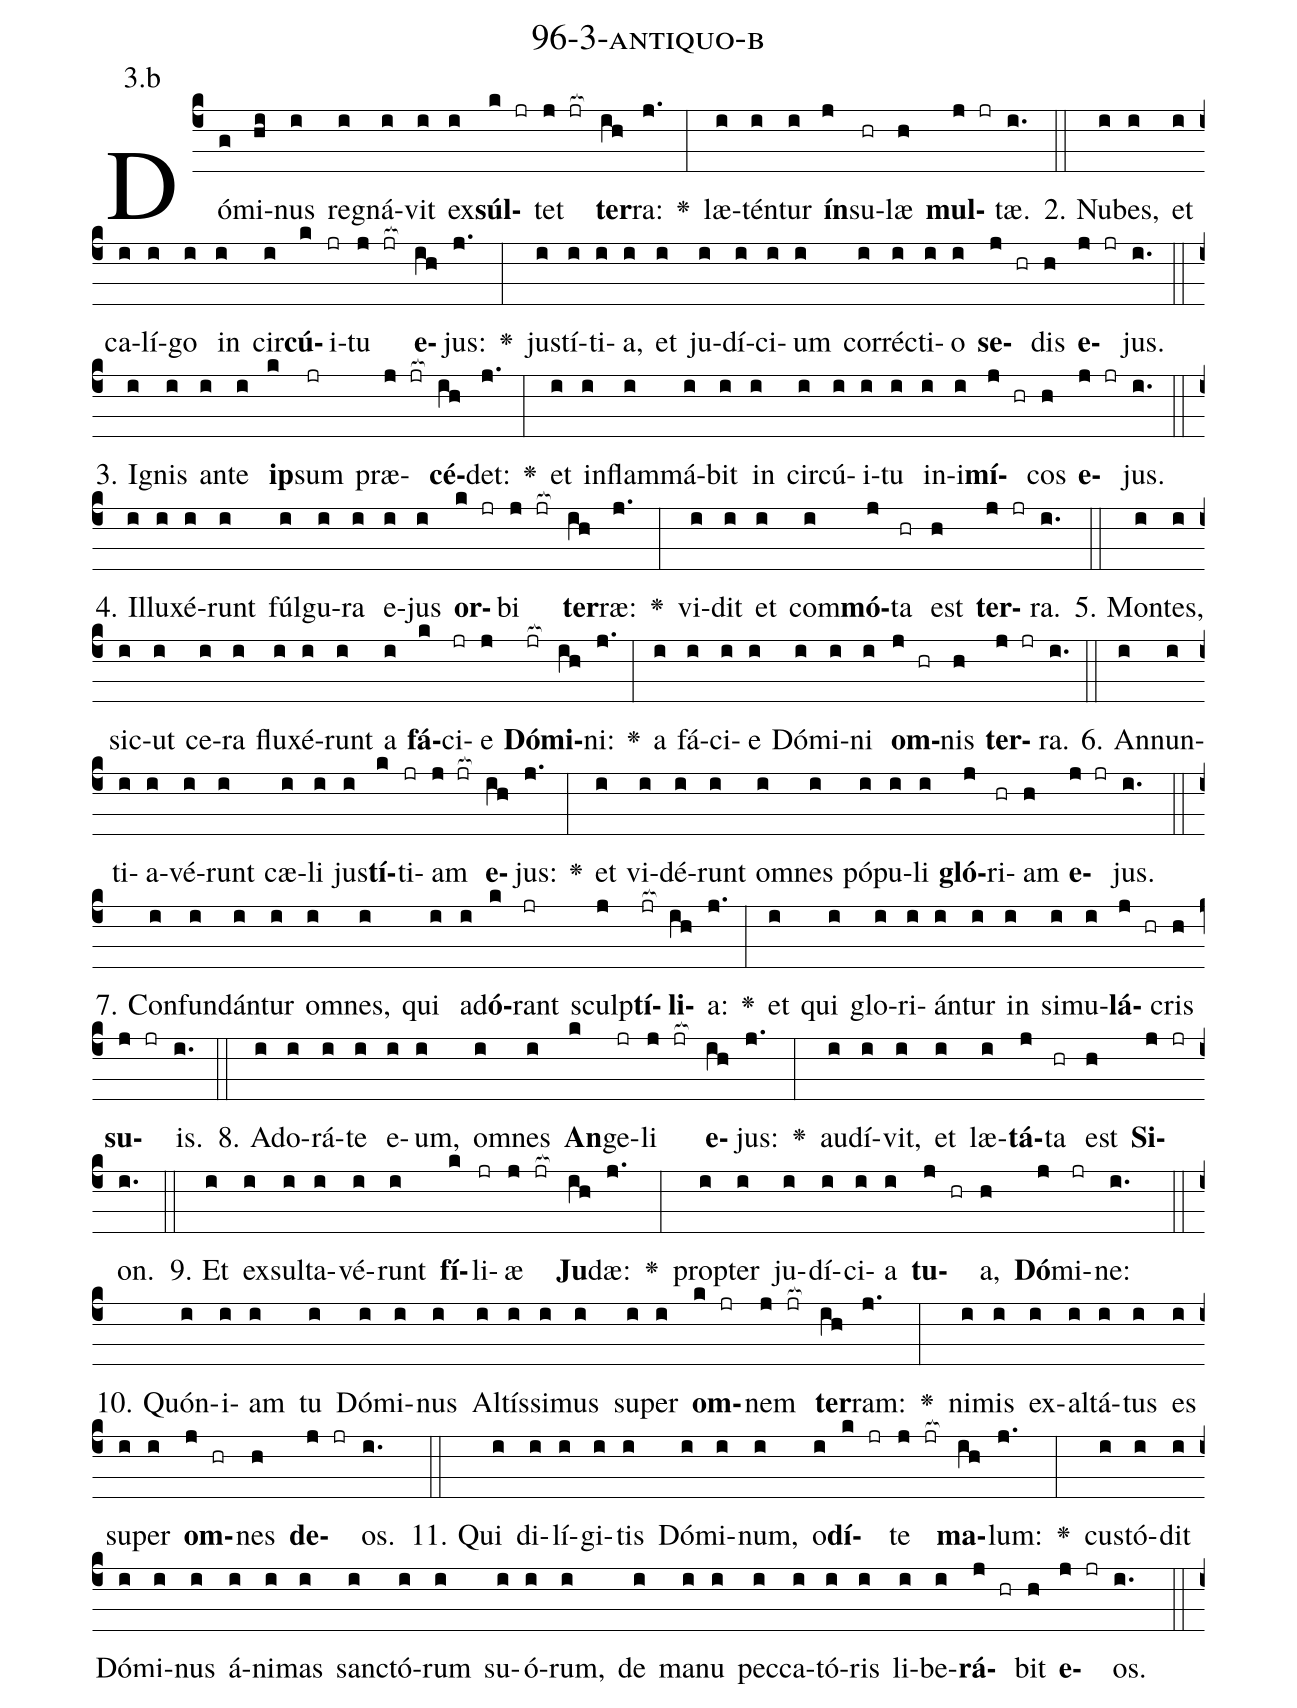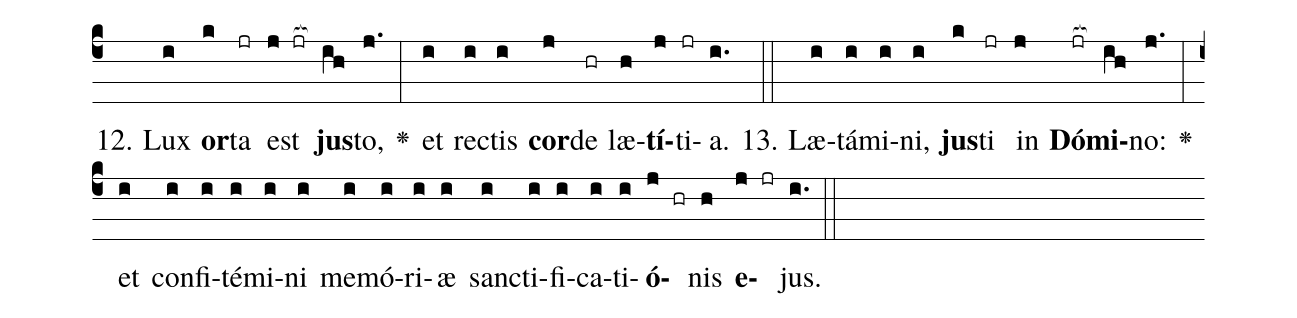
name: 96-3-antiquo-b;
annotation: 3.b;
%%
(c4)Dó(g)mi(hi)nus(i) re(i)gná(i)vit(i) ex(i)<b>súl</b>(k jr)tet(j jr[ocb:1{]) <b>ter</b>(ih[ocb:0}])ra:(j.) <v>\greheightstar</v>(:) læ(i)tén(i)tur(i) <b>ín</b>(j)su(hr)læ(h) <b>mul</b>(j jr)tæ.(i.) (::)
2. Nu(i)bes,(i) et(i) ca(i)lí(i)go(i) in(i) cir(i)<b>cú</b>(k)i(jr)tu(j jr[ocb:1{]) <b>e</b>(ih[ocb:0}])jus:(j.) <v>\greheightstar</v>(:) jus(i)tí(i)ti(i)a,(i) et(i) ju(i)dí(i)ci(i)um(i) cor(i)réc(i)ti(i)o(i) <b>se</b>(j hr)dis(h) <b>e</b>(j jr)jus.(i.) (::)
3. I(i)gnis(i) an(i)te(i) <b>ip</b>(k)sum(jr) præ(j jr[ocb:1{])<b>cé</b>(ih[ocb:0}])det:(j.) <v>\greheightstar</v>(:) et(i) in(i)flam(i)má(i)bit(i) in(i) cir(i)cú(i)i(i)tu(i) in(i)i(i)<b>mí</b>(j hr)cos(h) <b>e</b>(j jr)jus.(i.) (::)
4. Il(i)lu(i)xé(i)runt(i) fúl(i)gu(i)ra(i) e(i)jus(i) <b>or</b>(k jr)bi(j jr[ocb:1{]) <b>ter</b>(ih[ocb:0}])ræ:(j.) <v>\greheightstar</v>(:) vi(i)dit(i) et(i) com(i)<b>mó</b>(j)ta(hr) est(h) <b>ter</b>(j jr)ra.(i.) (::)
5. Mon(i)tes,(i) sic(i)ut(i) ce(i)ra(i) flu(i)xé(i)runt(i) a(i) <b>fá</b>(k)ci(jr)e(j) <b>Dó</b>(jr[ocb:1{])<b>mi</b>(ih[ocb:0}])ni:(j.) <v>\greheightstar</v>(:) a(i) fá(i)ci(i)e(i) Dó(i)mi(i)ni(i) <b>om</b>(j hr)nis(h) <b>ter</b>(j jr)ra.(i.) (::)
6. An(i)nun(i)ti(i)a(i)vé(i)runt(i) cæ(i)li(i) jus(i)<b>tí</b>(k)ti(jr)am(j jr[ocb:1{]) <b>e</b>(ih[ocb:0}])jus:(j.) <v>\greheightstar</v>(:) et(i) vi(i)dé(i)runt(i) om(i)nes(i) pó(i)pu(i)li(i) <b>gló</b>(j)ri(hr)am(h) <b>e</b>(j jr)jus.(i.) (::)
7. Con(i)fun(i)dán(i)tur(i) om(i)nes,(i) qui(i) ad(i)<b>ó</b>(k)rant(jr) sculp(j)<b>tí</b>(jr[ocb:1{])<b>li</b>(ih[ocb:0}])a:(j.) <v>\greheightstar</v>(:) et(i) qui(i) glo(i)ri(i)án(i)tur(i) in(i) si(i)mu(i)<b>lá</b>(j hr)cris(h) <b>su</b>(j jr)is.(i.) (::)
8. Ad(i)o(i)rá(i)te(i) e(i)um,(i) om(i)nes(i) <b>An</b>(k)ge(jr)li(j jr[ocb:1{]) <b>e</b>(ih[ocb:0}])jus:(j.) <v>\greheightstar</v>(:) au(i)dí(i)vit,(i) et(i) læ(i)<b>tá</b>(j)ta(hr) est(h) <b>Si</b>(j jr)on.(i.) (::)
9. Et(i) ex(i)sul(i)ta(i)vé(i)runt(i) <b>fí</b>(k)li(jr)æ(j jr[ocb:1{]) <b>Ju</b>(ih[ocb:0}])dæ:(j.) <v>\greheightstar</v>(:) prop(i)ter(i) ju(i)dí(i)ci(i)a(i) <b>tu</b>(j hr)a,(h) <b>Dó</b>(j)mi(jr)ne:(i.) (::)
10. Quón(i)i(i)am(i) tu(i) Dó(i)mi(i)nus(i) Al(i)tís(i)si(i)mus(i) su(i)per(i) <b>om</b>(k jr)nem(j jr[ocb:1{]) <b>ter</b>(ih[ocb:0}])ram:(j.) <v>\greheightstar</v>(:) ni(i)mis(i) ex(i)al(i)tá(i)tus(i) es(i) su(i)per(i) <b>om</b>(j hr)nes(h) <b>de</b>(j jr)os.(i.) (::)
11. Qui(i) di(i)lí(i)gi(i)tis(i) Dó(i)mi(i)num,(i) o(i)<b>dí</b>(k jr)te(j jr[ocb:1{]) <b>ma</b>(ih[ocb:0}])lum:(j.) <v>\greheightstar</v>(:) cus(i)tó(i)dit(i) Dó(i)mi(i)nus(i) á(i)ni(i)mas(i) sanc(i)tó(i)rum(i) su(i)ó(i)rum,(i) de(i) ma(i)nu(i) pec(i)ca(i)tó(i)ris(i) li(i)be(i)<b>rá</b>(j hr)bit(h) <b>e</b>(j jr)os.(i.) (::)
12. Lux(i) <b>or</b>(k)ta(jr) est(j jr[ocb:1{]) <b>jus</b>(ih[ocb:0}])to,(j.) <v>\greheightstar</v>(:) et(i) rec(i)tis(i) <b>cor</b>(j)de(hr) læ(h)<b>tí</b>(j)ti(jr)a.(i.) (::)
13. Læ(i)tá(i)mi(i)ni,(i) <b>jus</b>(k)ti(jr) in(j) <b>Dó</b>(jr[ocb:1{])<b>mi</b>(ih[ocb:0}])no:(j.) <v>\greheightstar</v>(:) et(i) con(i)fi(i)té(i)mi(i)ni(i) me(i)mó(i)ri(i)æ(i) sanc(i)ti(i)fi(i)ca(i)ti(i)<b>ó</b>(j hr)nis(h) <b>e</b>(j jr)jus.(i.) (::)
